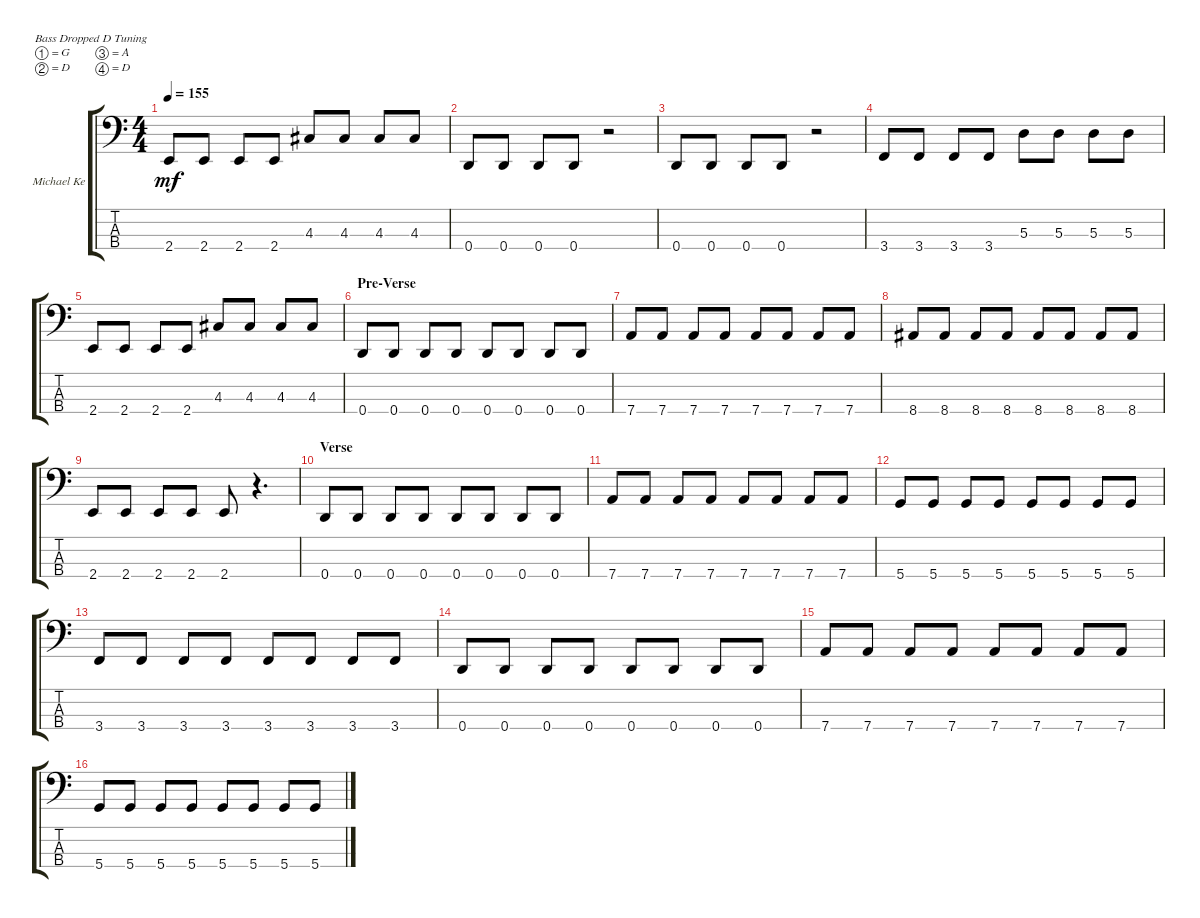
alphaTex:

\defaultSystemsLayout 4
\bracketExtendMode groupsimilarinstruments
\firstSystemTrackNameOrientation horizontal
\otherSystemsTrackNameOrientation horizontal
\track ("Michael Kerr (Bass)" "Michael Ke") {instrument electricbassfinger}
\staff {score tabs}
\tuning (G2 D2 A1 D1)
\ts (4 4)
\tempo 155
\clef f4
\ks c
2.4.8{dy mf} 2.4.8 2.4.8 2.4.8 4.3.8 4.3.8 4.3.8 4.3.8 |
0.4.8 0.4.8 0.4.8 0.4.8 r.2 |
0.4.8 0.4.8 0.4.8 0.4.8 r.2 |
3.4.8 3.4.8 3.4.8 3.4.8 5.3.8 5.3.8 5.3.8 5.3.8 |
2.4.8 2.4.8 2.4.8 2.4.8 4.3.8 4.3.8 4.3.8 4.3.8 |
\section ("" "Pre-Verse")
0.4.8 0.4.8 0.4.8 0.4.8 0.4.8 0.4.8 0.4.8 0.4.8 |
7.4.8 7.4.8 7.4.8 7.4.8 7.4.8 7.4.8 7.4.8 7.4.8 |
8.4.8 8.4.8 8.4.8 8.4.8 8.4.8 8.4.8 8.4.8 8.4.8 |
2.4.8 2.4.8 2.4.8 2.4.8 2.4.8 r.4{d} |
\section ("" "Verse")
0.4.8 0.4.8 0.4.8 0.4.8 0.4.8 0.4.8 0.4.8 0.4.8 |
7.4.8 7.4.8 7.4.8 7.4.8 7.4.8 7.4.8 7.4.8 7.4.8 |
5.4.8 5.4.8 5.4.8 5.4.8 5.4.8 5.4.8 5.4.8 5.4.8 |
3.4.8 3.4.8 3.4.8 3.4.8 3.4.8 3.4.8 3.4.8 3.4.8 |
0.4.8 0.4.8 0.4.8 0.4.8 0.4.8 0.4.8 0.4.8 0.4.8 |
7.4.8 7.4.8 7.4.8 7.4.8 7.4.8 7.4.8 7.4.8 7.4.8 |
5.4.8 5.4.8 5.4.8 5.4.8 5.4.8 5.4.8 5.4.8 5.4.8
